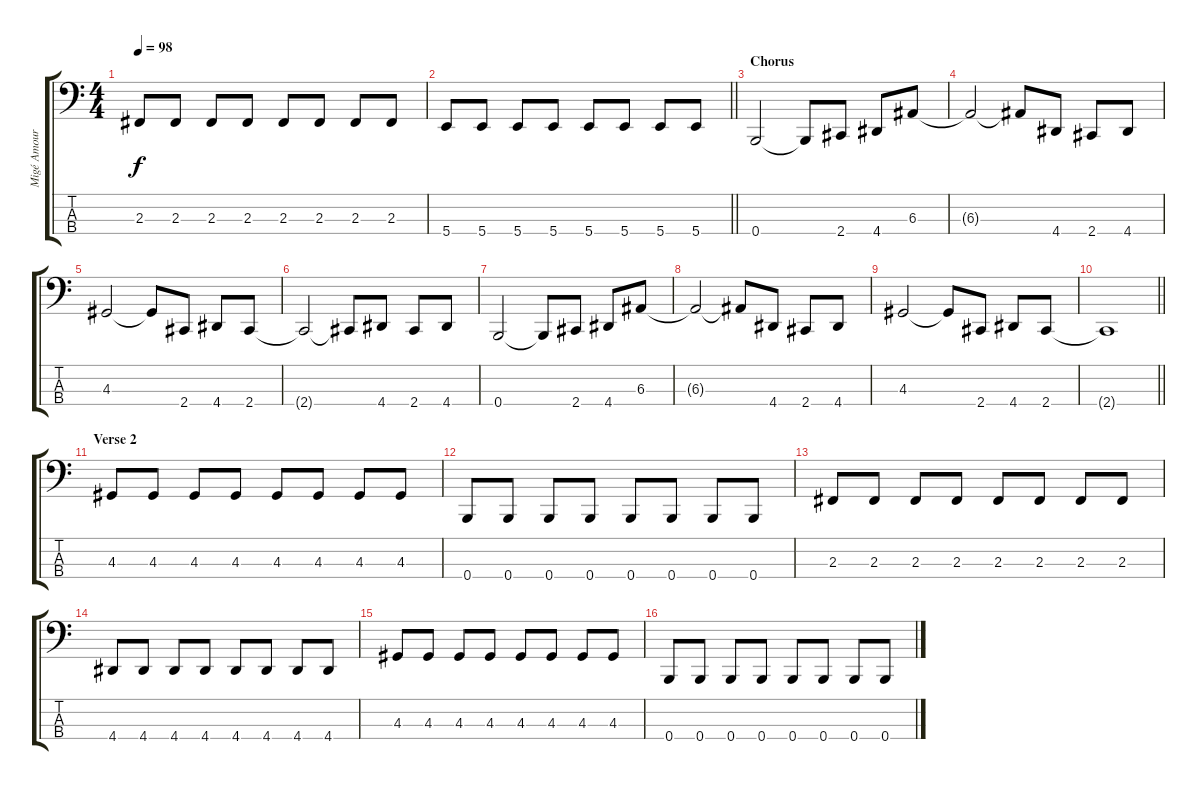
\track ("Migé Amour (Bass)" "Migé Amour") {instrument electricbassfinger}
\staff {score tabs}
\tuning (D2 A1 E1 B0) {hide}
\ts (4 4)
\tempo 98
\clef f4
\ks c
2.3.8{dy f} 2.3.8 2.3.8 2.3.8 2.3.8 2.3.8 2.3.8 2.3.8 |
\barLineRight lightlight
5.4.8 5.4.8 5.4.8 5.4.8 5.4.8 5.4.8 5.4.8 5.4.8 |
\section ("" "Chorus")
0.4.2 0.4{t}.8 2.4.8 4.4.8 6.3.8 |
6.3{t}.2 6.3{t}.8 4.4.8 2.4.8 4.4.8 |
4.3.2 4.3{t}.8 2.4.8 4.4.8 2.4.8 |
2.4{t}.2 2.4{t}.8 4.4.8 2.4.8 4.4.8 |
0.4.2 0.4{t}.8 2.4.8 4.4.8 6.3.8 |
6.3{t}.2 6.3{t}.8 4.4.8 2.4.8 4.4.8 |
4.3.2 4.3{t}.8 2.4.8 4.4.8 2.4.8 |
\barLineRight lightlight
2.4{t}.1 |
\section ("" "Verse 2")
4.3.8 4.3.8 4.3.8 4.3.8 4.3.8 4.3.8 4.3.8 4.3.8 |
0.4.8 0.4.8 0.4.8 0.4.8 0.4.8 0.4.8 0.4.8 0.4.8 |
2.3.8 2.3.8 2.3.8 2.3.8 2.3.8 2.3.8 2.3.8 2.3.8 |
4.4.8 4.4.8 4.4.8 4.4.8 4.4.8 4.4.8 4.4.8 4.4.8 |
4.3.8 4.3.8 4.3.8 4.3.8 4.3.8 4.3.8 4.3.8 4.3.8 |
0.4.8 0.4.8 0.4.8 0.4.8 0.4.8 0.4.8 0.4.8 0.4.8
